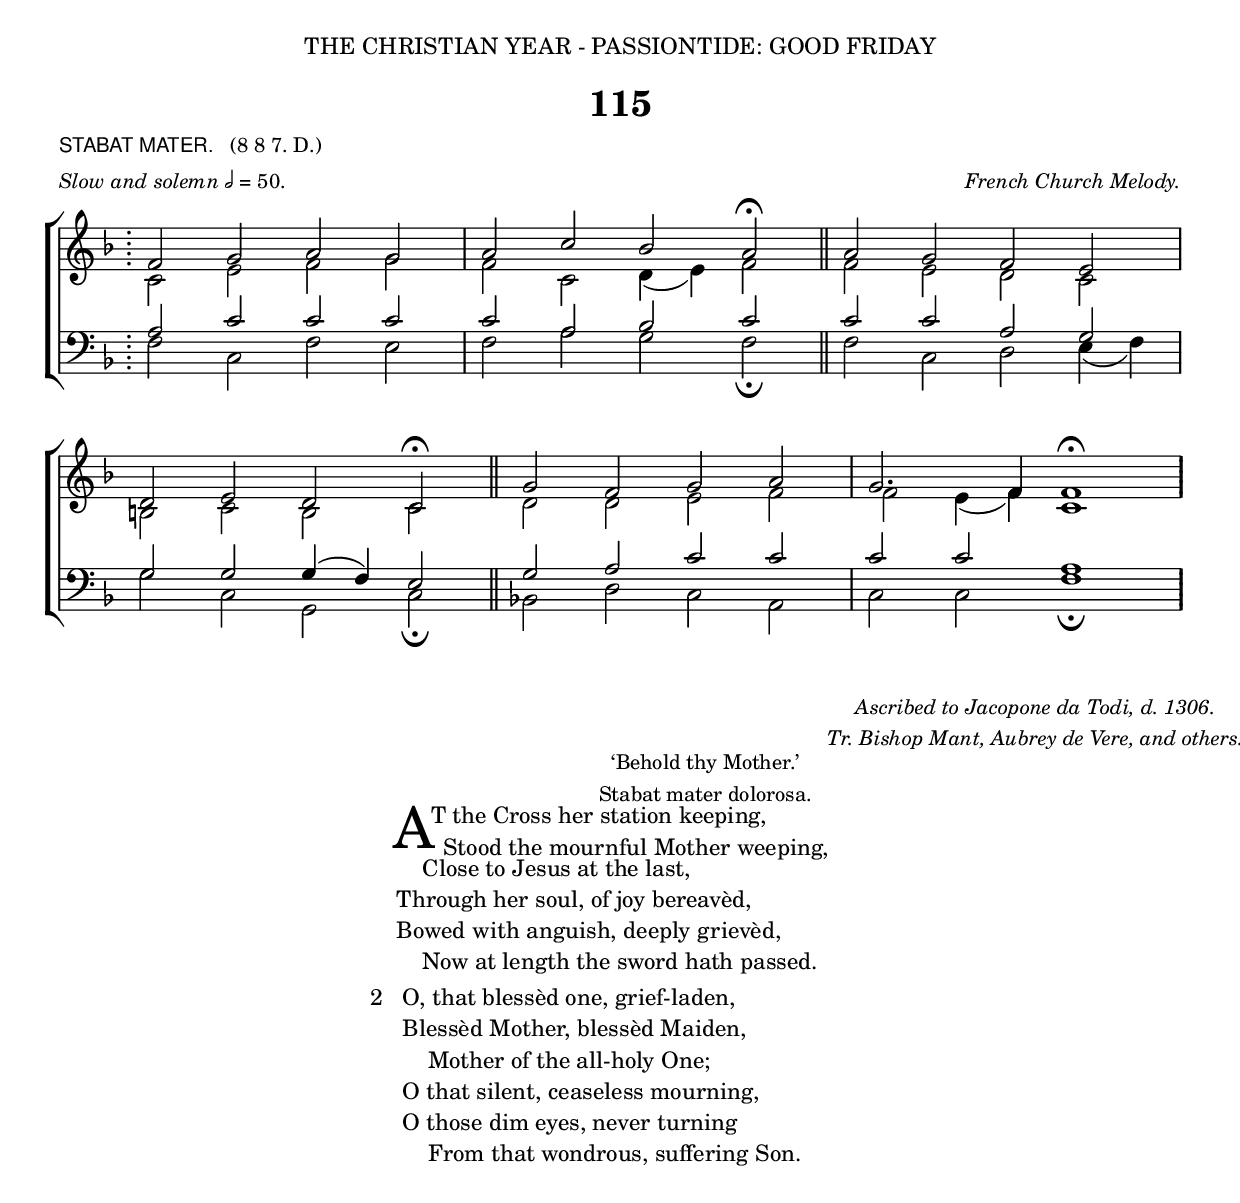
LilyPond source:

%%%% 186.png
%%%% Hymn 115. Stabat Mater. At the Cross her station keeping.
%%%% Rev 2

\version "2.10"
\header {
  dedication = \markup { \center-align { "THE CHRISTIAN YEAR - PASSIONTIDE: GOOD FRIDAY"
	\hspace #0.1 }}	
	
  title = "115"
  
  poet = \markup { \small {  \line { \sans { \smallCaps "STABAT MATER."} \hspace #1 \roman {"(8 8 7. D.)"}} }}
  
  meter = \markup { \small { \italic {Slow and solemn} \fontsize #-5 \general-align #Y #DOWN \note #"2" #1 = 50.} }
  
  arranger = \markup { \small \italic "French Church Melody." }
  
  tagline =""
}

%%%%%%%%%%%%%%%%%%%%%%%%%%% Macros

%%% prints a repeat sign glyph comprising 4 dots. Used only to begin a repeat at the start of a piece where \bar ":" does not work      

fdstartrepeat =  {\once \override Staff.BarLine #'stencil = #ly:text-interface::print 
                  \once \override Staff.BarLine #'text = \markup  { \line { \hspace #0 \override #'(baseline-skip . 1.0) 
                                                                    \raise #1.4 \column { \with-color #black { 
                                                                    \fontsize #2 . \fontsize #2 . \fontsize #2 . \fontsize #2 .} }
                  } }   
                 \bar "|:"}
                 

%%% prints a repeat sign glyph comprising 4 dots and two thin bars

fdendrepeat = {\once \override Staff.BarLine #'stencil = #ly:text-interface::print 
                \once \override Staff.BarLine #'text = \markup  {  \line { \raise #1.4 \override #'(baseline-skip . 1.0)  \column { \with-color #black {  \fontsize #2 . \fontsize #2 . \fontsize #2 . \fontsize #2 .} }
                                                                   \hspace #-1 \filled-box #'(0 . 0.15) #'(-2 . 2) #0
                                                                   \hspace #-0.9 \filled-box #'(0 . 0.15) #'(-2 . 2) #0
        } }     
        \bar "||"} 
	      
%%%%%%%%%%%%%%%%%%%%%%%%%%% End of macro definitions

%%% SATB voices

global = {
  \time 4/2
  \key f \major
  \set Staff.midiInstrument = "church organ"
}

soprano = \relative c' {  
  \fdstartrepeat f2 g a g | a c bes a ^\fermata \bar "||" a g f e | \break
  d e d c ^\fermata \bar "||" g' f g a | g2. f4 f1 ^\fermata \fdendrepeat

} 
   
alto = \relative c' {  
  \fdstartrepeat c2 e f g | f c d4( e) f2 \bar "||" f e d c |
  b c b c \bar "||" d d e f | f2 e4( f) c1 \fdendrepeat
}

tenor = \relative c {\clef bass 
  \fdstartrepeat a'2 c c c | c a bes c | c c a g | 
  g g g4( f) e2 \bar "||" g a c c | c c a1 \fdendrepeat
}

bass = \relative c {\clef bass 
  \fdstartrepeat f2 c f e | f a g f_\fermata \bar "||" f c d e4( f) |
  g2 c, g c_\fermata \bar "||" bes! d c a | c c f1_\fermata \fdendrepeat  
}

#(ly:set-option 'point-and-click #f)

\paper {
  #(set-paper-size "a4")
%  annotate-spacing = ##t
  print-page-number = ##f
  ragged-last-bottom = ##t
  ragged-bottom = ##t
}

\book{

%%% Score block	

\score{
\new ChoirStaff	
<<
	\context Staff = upper << 
	\context Voice = sopranos { \voiceOne \global \soprano }
	\context Voice = altos    { \voiceTwo \global \alto }
	                      >>
	\context Staff = lower <<
	\context Voice = tenors { \voiceOne \global \tenor }
	\context Voice = basses { \voiceTwo \global \bass }
			        >>
>>
\layout {
		indent=0
		\context { \Score \remove "Bar_number_engraver" }
		\context { \Staff \remove "Time_signature_engraver" }
		\context { \Score \remove "Mark_engraver"  }
                \context { \Staff \consists "Mark_engraver"  }
	} %% close layout

} %%% Score bracket

	
%%% A separate score to unfold the repeat and generate the Hymn Midi	

\score{
\new ChoirStaff	
<<
	\context Staff = upper << 
	\context Voice = sopranos { \voiceOne \global \soprano \soprano }
	\context Voice = altos    { \voiceTwo \global \alto \alto }
	                      >>
	\context Staff = lower <<
	\context Voice = tenors { \voiceOne \global \tenor \tenor }
	\context Voice = basses { \voiceTwo \global \bass \bass }
			        >>
>>

\midi { \context { \Score tempoWholesPerMinute = #(ly:make-moment 50 2)}} 

} %%% Score bracket

%%% Lyric Attribution 

\markup { \small { \hspace #74 \center-align { \italic "Ascribed to Jacopone da Todi, d. 1306." 
		                          \italic "Tr. Bishop Mant, Aubrey de Vere, and others." }    	
	} }

\markup { \small { \hspace #52 \center-align { "‘Behold thy Mother.’" 
	                                    "Stabat mater dolorosa." } 
        } } 
	 

%%% Main lyric block

\markup { \hspace #30 %%add space as necc. to center the column
          \column { %%% one super column for the entire block of lyrics
	                 \column { %%verse 1 is a column of 2 lines  
	                  \line { \hspace #2.2 \column { \lower #2.4 \fontsize #8 "A" }   %%Drop Cap goes here
				  \hspace #-1.0    %% adjust this if other letters are too far from Drop Cap
				  \column  { \raise #0.0 "T the Cross her station keeping,"
			                                "  Stood the mournful Mother weeping," } }  
	                  \line {  \hspace #2.5  %%adjust hspace until this line left edge is flush with Drop Cap
				   \lower  #1.56  %%adjust this until the line spacing looks right
				   \column {   
					   "    Close to Jesus at the last,"
					   "Through her soul, of joy bereavèd,"
					   "Bowed with anguish, deeply grievèd,"
					   "    Now at length the sword hath passed."
			  		}} 
			         } %%% finish verse 1	
			\hspace #1 
           		\line { "2  "
			   \column {	     
				   "O, that blessèd one, grief-laden,"
				   "Blessèd Mother, blessèd Maiden,"
				   "    Mother of the all-holy One;"
				   "O that silent, ceaseless mourning,"
				   "O those dim eyes, never turning"
				   "    From that wondrous, suffering Son."
			}}
				 
    }	%%% end super column  
}	


%%% fake score block to occupy space and force a pagebreak.  Can't think of a better way of doing this.
\score{
	{s4 }
\header { breakbefore = ##f piece = ##f opus = ##f tagline = ##f }
\layout{	
	\context { \Staff
		\remove Time_signature_engraver
		\remove Key_engraver
		\remove Clef_engraver
		\remove Staff_symbol_engraver
}}}


%%% second page
%%% continuation of  lyrics

\markup { \hspace #30   %%add space as necc. to center the column
          \column { 
			\hspace #1 
           		\line { "3  "
			   \column {	     
				   "Who on Christ's dear Mother gazing,"
				   "In her trouble so amazing,"
				   "    Born of woman, would not weep?"
				   "Who on Christ's dear Mother thinking,"
				   "Such a cup of sorrow drinking,"
				   "    Would not share her sorrow deep?"
			}} 
			\hspace #1 
           		\line { "4  "
			   \column {	     
				   "For his people's sins, in anguish,"
				   "There she saw the victim languish,"
				   "    Bleed in torments, bleed and die;"
				   "Saw the Lord's anointed taken;"
				   "Saw her Child in death forsaken;"
				   "    Heard his last expiring cry."
			}} 
			\hspace #1 
           		\line { "5* "
			   \column {	     
				   "In the Passion of my Maker,"
				   "Be my sinful soul partaker,"
				   "    May I bear with her my part;"
				   "Of his Passion bear the token,"
				   "In a spirit bowed and broken"
				   "    Bear his death within my heart."
			}} 
			\hspace #1 
           		\line { "6* "
			   \column {	     
				   "May his wounds both wound and heal me,"
				   "He enkindle, cleanse, anneal me,"
				   "    Be his Cross my hope and stay."
				   "May he, when the mountains quiver,"
				   "From that flame which burns for ever"
				   "    Shield me on the judgement day."
			}} 
    		        \hspace #1 
           		\line {"7. "
			  \column {	     
				  "Jesu, may thy Cross defend me,"
				  "And thy saving death befriend me,"
				  "    Cherished by thy deathless grace:"
				  "When to dust my dust returneth,"
				  "Grant a soul that to thee yearneth"
				  "    In thy Paradise a place."
			}}
	  }
} %%% lyric markup bracket

%%% Amen score block
\score{
  \new ChoirStaff
   <<
        \context Staff = upper \with { fontSize = #-3  \override StaffSymbol #'staff-space = #(magstep -2) }  
	                      << 
	\context Voice = "sopranos" { \relative c' { \clef treble \global \voiceOne f1 f \bar "||" }}
	\context Voice = "altos"    { \relative c' { \clef treble \global \voiceTwo d1 c \bar "||" }}
	                      >>
			  
	\context Lyrics \lyricsto "altos" {\override LyricText #'font-size = #-1  A -- men. }
	
	\context Staff = lower \with { fontSize = #-3  \override StaffSymbol #'staff-space = #(magstep -2) }  
	                       << 
	\context Voice = "tenors" { \relative c { \clef bass \global \voiceThree bes'1 a \bar "||" }}
	\context Voice = "basses" { \relative c { \clef bass \global \voiceFour  bes1 f' \bar "||" }}
			        >> 
  >>			      
\header { breakbefore = ##f piece = " " opus = " " }

\layout { 
      \context { \Score timing = ##f }
	ragged-right = ##t
	indent = 15\cm
	\context { \Staff \remove Time_signature_engraver }

       } %% close layout

%%% Amen Midi

\midi { \context { \Score tempoWholesPerMinute = #(ly:make-moment 50 2) }} 

}
	
%%% alternative hymns also suitable

\markup { \hspace #42 \italic "Or the following: " }

\markup { \hspace #32 \small  "510  We sing the praise of him who died." }

} %%% book bracket